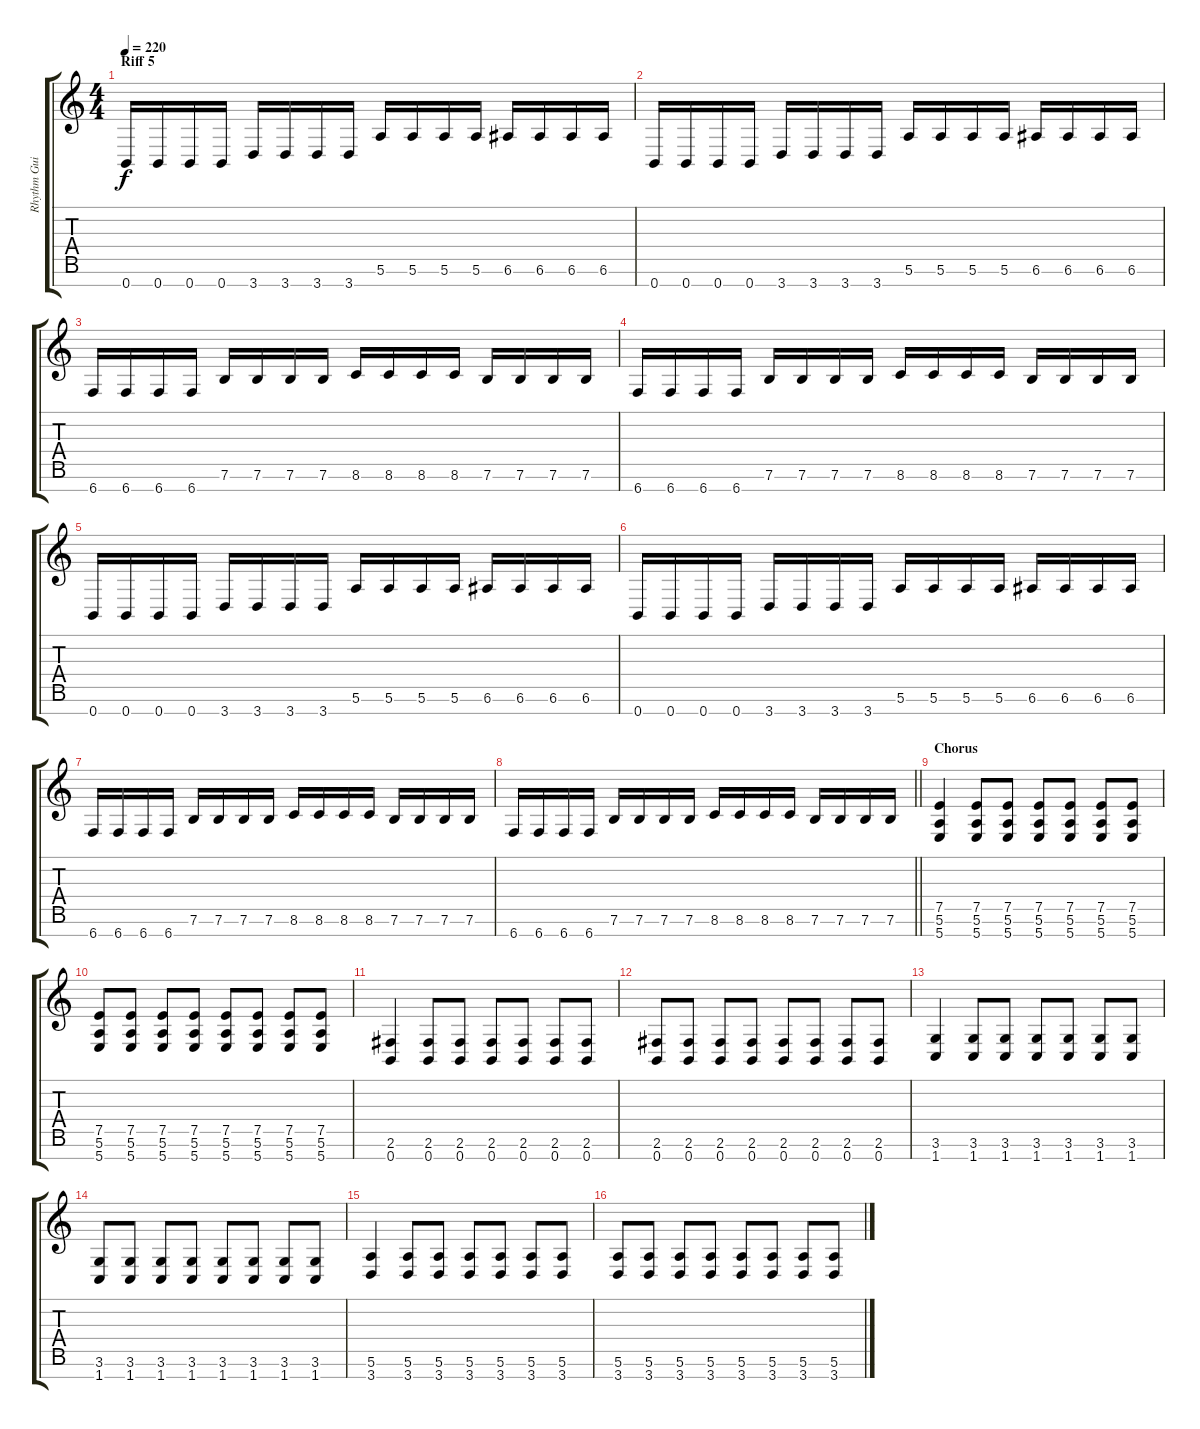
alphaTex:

\track ("Rhythm Guitar 1" "Rhythm Gui") {instrument distortionguitar}
\staff {score tabs}
\tuning (E4 B3 G3 D3 A2 E2 B1) {hide}
\ts (4 4)
\section ("" "Riff 5")
\tempo 220
\clef g2
\ks c
0.7.16{dy f} 0.7.16 0.7.16 0.7.16 3.7.16 3.7.16 3.7.16 3.7.16 5.6.16 5.6.16 5.6.16 5.6.16 6.6.16 6.6.16 6.6.16 6.6.16 |
0.7.16 0.7.16 0.7.16 0.7.16 3.7.16 3.7.16 3.7.16 3.7.16 5.6.16 5.6.16 5.6.16 5.6.16 6.6.16 6.6.16 6.6.16 6.6.16 |
6.7.16 6.7.16 6.7.16 6.7.16 7.6.16 7.6.16 7.6.16 7.6.16 8.6.16 8.6.16 8.6.16 8.6.16 7.6.16 7.6.16 7.6.16 7.6.16 |
6.7.16 6.7.16 6.7.16 6.7.16 7.6.16 7.6.16 7.6.16 7.6.16 8.6.16 8.6.16 8.6.16 8.6.16 7.6.16 7.6.16 7.6.16 7.6.16 |
0.7.16 0.7.16 0.7.16 0.7.16 3.7.16 3.7.16 3.7.16 3.7.16 5.6.16 5.6.16 5.6.16 5.6.16 6.6.16 6.6.16 6.6.16 6.6.16 |
0.7.16 0.7.16 0.7.16 0.7.16 3.7.16 3.7.16 3.7.16 3.7.16 5.6.16 5.6.16 5.6.16 5.6.16 6.6.16 6.6.16 6.6.16 6.6.16 |
6.7.16 6.7.16 6.7.16 6.7.16 7.6.16 7.6.16 7.6.16 7.6.16 8.6.16 8.6.16 8.6.16 8.6.16 7.6.16 7.6.16 7.6.16 7.6.16 |
\barLineRight lightlight
6.7.16 6.7.16 6.7.16 6.7.16 7.6.16 7.6.16 7.6.16 7.6.16 8.6.16 8.6.16 8.6.16 8.6.16 7.6.16 7.6.16 7.6.16 7.6.16 |
\section ("" "Chorus")
(7.5 5.6 5.7).4 (7.5 5.6 5.7).8 (7.5 5.6 5.7).8 (7.5 5.6 5.7).8 (7.5 5.6 5.7).8 (7.5 5.6 5.7).8 (7.5 5.6 5.7).8 |
(7.5 5.6 5.7).8 (7.5 5.6 5.7).8 (7.5 5.6 5.7).8 (7.5 5.6 5.7).8 (7.5 5.6 5.7).8 (7.5 5.6 5.7).8 (7.5 5.6 5.7).8 (7.5 5.6 5.7).8 |
(2.6 0.7).4 (2.6 0.7).8 (2.6 0.7).8 (2.6 0.7).8 (2.6 0.7).8 (2.6 0.7).8 (2.6 0.7).8 |
(2.6 0.7).8 (2.6 0.7).8 (2.6 0.7).8 (2.6 0.7).8 (2.6 0.7).8 (2.6 0.7).8 (2.6 0.7).8 (2.6 0.7).8 |
(3.6 1.7).4 (3.6 1.7).8 (3.6 1.7).8 (3.6 1.7).8 (3.6 1.7).8 (3.6 1.7).8 (3.6 1.7).8 |
(3.6 1.7).8 (3.6 1.7).8 (3.6 1.7).8 (3.6 1.7).8 (3.6 1.7).8 (3.6 1.7).8 (3.6 1.7).8 (3.6 1.7).8 |
(5.6 3.7).4 (5.6 3.7).8 (5.6 3.7).8 (5.6 3.7).8 (5.6 3.7).8 (5.6 3.7).8 (5.6 3.7).8 |
(5.6 3.7).8 (5.6 3.7).8 (5.6 3.7).8 (5.6 3.7).8 (5.6 3.7).8 (5.6 3.7).8 (5.6 3.7).8 (5.6 3.7).8
